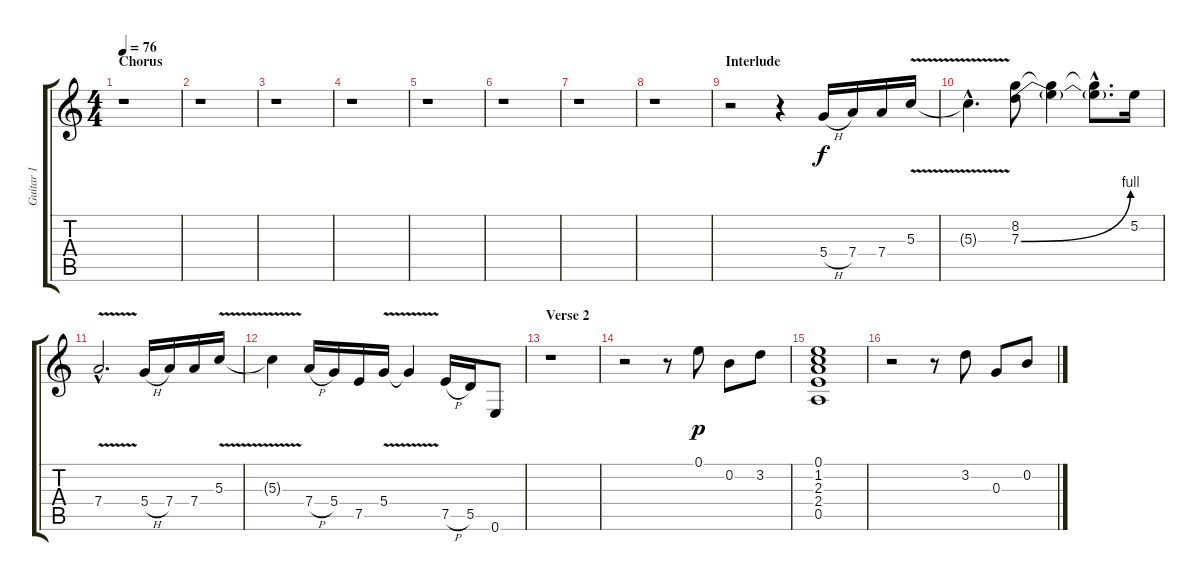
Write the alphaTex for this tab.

\track ("Guitar 1" "Guitar 1") {instrument electricguitarjazz}
\staff {score tabs}
\tuning (E4 B3 G3 D3 A2 E2) {hide}
\ts (4 4)
\section ("" "Chorus")
\tempo 76
\clef g2
\ks c
r.1{dy f} |
r.1 |
r.1 |
r.1 |
r.1 |
r.1 |
r.1 |
r.1 |
\section ("" "Interlude")
r.2{instrument distortionguitar} r.4 5.4{h}.16 7.4.16 7.4.16 5.3{v}.16 |
5.3{hac t}.4{d} (8.2 7.3{be (bend 0 0 60 4)}).8 (8.2{t} 7.3{t}).4 (8.2{hac t} 7.3{hac t}).8{d} 5.2.16 |
7.4{v hac}.2{d} 5.4{h}.16 7.4.16 7.4.16 5.3{v}.16 |
5.3{t}.4 7.4{h}.16 5.4.16 7.5.16 5.4{v}.16 5.4{t}.4 7.5{h}.16 5.5.16 0.6.8 |
\section ("" "Verse 2")
r.1{instrument electricguitarjazz} |
r.2 r.8 0.1.8{dy p} 0.2.8 3.2.8 |
(0.1 1.2 2.3 2.4 0.5).1 |
r.2 r.8 3.2.8 0.3.8 0.2.8
